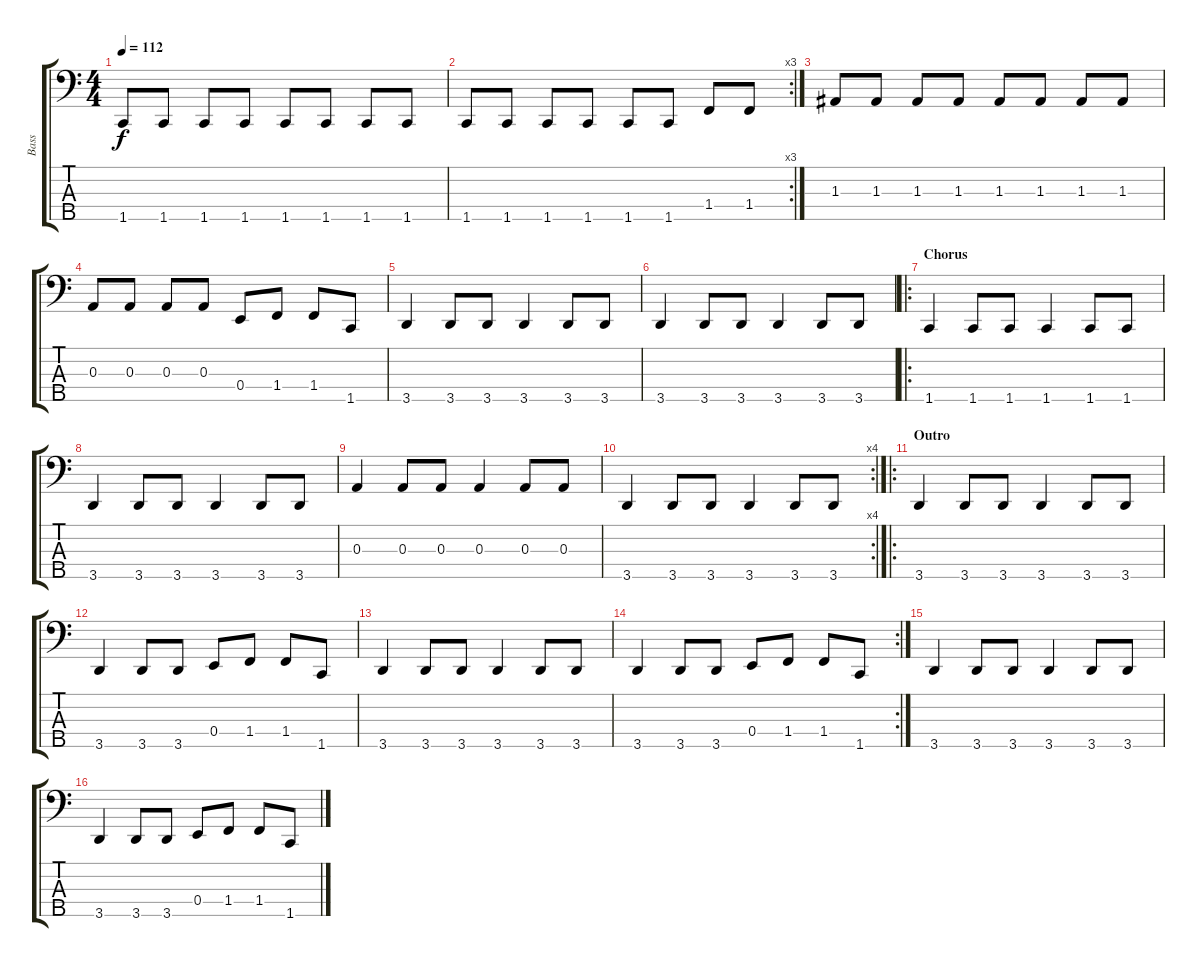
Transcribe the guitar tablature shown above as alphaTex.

\track ("Bass" "Bass") {instrument electricbassfinger}
\staff {score tabs}
\tuning (G2 D2 A1 E1 B0) {hide}
\ts (4 4)
\tempo 112
\clef f4
\ks c
1.5.8{dy f} 1.5.8 1.5.8 1.5.8 1.5.8 1.5.8 1.5.8 1.5.8 |
\rc 3
1.5.8 1.5.8 1.5.8 1.5.8 1.5.8 1.5.8 1.4.8 1.4.8 |
1.3.8 1.3.8 1.3.8 1.3.8 1.3.8 1.3.8 1.3.8 1.3.8 |
0.3.8 0.3.8 0.3.8 0.3.8 0.4.8 1.4.8 1.4.8 1.5.8 |
3.5.4 3.5.8 3.5.8 3.5.4 3.5.8 3.5.8 |
3.5.4 3.5.8 3.5.8 3.5.4 3.5.8 3.5.8 |
\ro
\section ("" "Chorus")
1.5.4 1.5.8 1.5.8 1.5.4 1.5.8 1.5.8 |
3.5.4 3.5.8 3.5.8 3.5.4 3.5.8 3.5.8 |
0.3.4 0.3.8 0.3.8 0.3.4 0.3.8 0.3.8 |
\rc 4
3.5.4 3.5.8 3.5.8 3.5.4 3.5.8 3.5.8 |
\ro
\section ("" "Outro")
3.5.4 3.5.8 3.5.8 3.5.4 3.5.8 3.5.8 |
3.5.4 3.5.8 3.5.8 0.4.8 1.4.8 1.4.8 1.5.8 |
3.5.4 3.5.8 3.5.8 3.5.4 3.5.8 3.5.8 |
\rc 2
3.5.4 3.5.8 3.5.8 0.4.8 1.4.8 1.4.8 1.5.8 |
3.5.4 3.5.8 3.5.8 3.5.4 3.5.8 3.5.8 |
3.5.4 3.5.8 3.5.8 0.4.8 1.4.8 1.4.8 1.5.8
